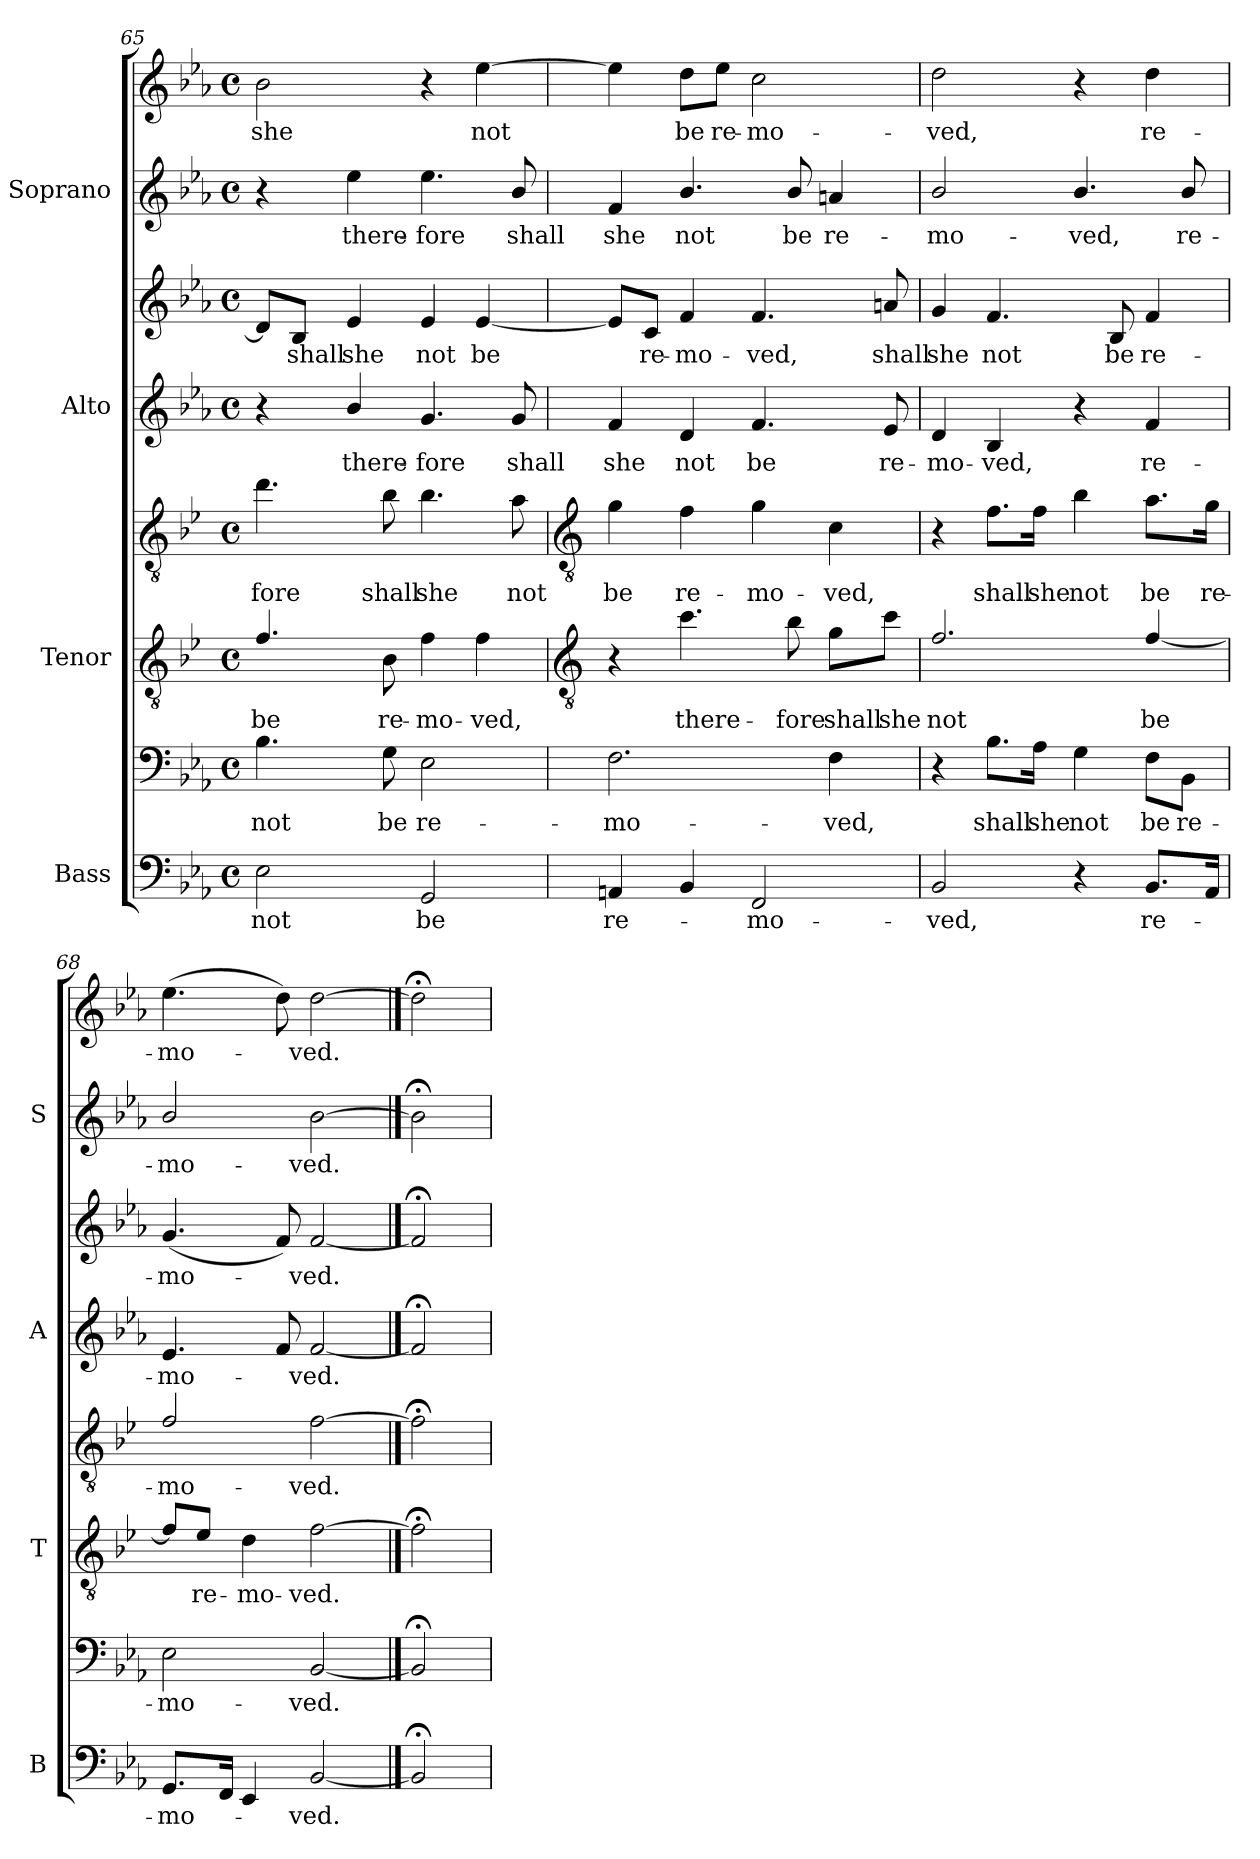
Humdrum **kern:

**kern	**text	**kern	**text	**kern	**text	**kern	**text	**kern	**text	**kern	**text	**kern	**text	**kern	**text
*part4	*part4	*part4	*part4	*part3	*part3	*part3	*part3	*part2	*part2	*part2	*part2	*part1	*part1	*part1	*part1
*staff8	*staff8	*staff7	*staff7	*staff6	*staff6	*staff5	*staff5	*staff4	*staff4	*staff3	*staff3	*staff2	*staff2	*staff1	*staff1
*I"Bass	*	*	*	*I"Tenor	*	*	*	*I"Alto	*	*	*	*I"Soprano	*	*	*
*I'B	*	*	*	*I'T	*	*	*	*I'A	*	*	*	*I'S	*	*	*
*clefF4	*	*clefF4	*	*clefGv2	*	*clefGv2	*	*clefG2	*	*clefG2	*	*clefG2	*	*clefG2	*
*	*	*	*	*ITrd4c7	*	*ITrd4c7	*	*	*	*	*	*	*	*	*
*k[b-e-a-]	*	*k[b-e-a-]	*	*k[b-e-a-]	*	*k[b-e-a-]	*	*k[b-e-a-]	*	*k[b-e-a-]	*	*k[b-e-a-]	*	*k[b-e-a-]	*
*E-:	*	*E-:	*	*E-:	*	*E-:	*	*E-:	*	*E-:	*	*E-:	*	*E-:	*
*M4/4	*	*M4/4	*	*M4/4	*	*M4/4	*	*M4/4	*	*M4/4	*	*M4/4	*	*M4/4	*
*met(c)	*	*met(c)	*	*met(c)	*	*met(c)	*	*met(c)	*	*met(c)	*	*met(c)	*	*met(c)	*
=65	=65	=65	=65	=65	=65	=65	=65	=65	=65	=65	=65	=65	=65	=65	=65
!	!LO:LY:b	!	!LO:LY:b	!	!LO:LY:b	!	!LO:LY:b	!	!	!	!	!	!	!	!LO:LY:b
2E-	-not	4.B-	not	4.B-/	be	4.g	fore	4r	.	8d/L]	.	4r	.	2b-	she
!	!	!	!	!	!	!	!	!	!	!	!LO:LY:b	!	!	!	!
.	.	.	.	.	.	.	.	.	.	8B-/J	shall	.	.	.	.
!	!	!	!	!	!	!	!	!	!LO:LY:b	!	!LO:LY:b	!	!LO:LY:b	!	!
.	.	.	.	.	.	.	.	4b-/	there-	4e-	she	4ee-	there-	.	.
!	!	!	!LO:LY:b	!	!LO:LY:b	!	!LO:LY:b	!	!	!	!	!	!	!	!
.	.	8G	be	8E-	re-	8e-	shall	.	.	.	.	.	.	.	.
!	!LO:LY:b	!	!LO:LY:b	!	!LO:LY:b	!	!LO:LY:b	!	!LO:LY:b	!	!LO:LY:b	!	!LO:LY:b	!	!
2GG	be	2E-	re-	4B-	-mo-	4.e-	she	4.g	-fore	4e-	not	4.ee-	-fore	4r	.
!	!	!	!	!	!LO:LY:b	!	!	!	!	!	!LO:LY:b	!	!	!	!LO:LY:b
.	.	.	.	4B-	-ved,	.	.	.	.	[4e-	be	.	.	[4ee-	not
!	!	!	!	!	!	!	!LO:LY:b	!	!LO:LY:b	!	!	!	!LO:LY:b	!	!
.	.	.	.	.	.	8d	not	8g	shall	.	.	8b-/	shall	.	.
!!LO:LB:g=z
=66	=66	=66	=66	=66	=66	=66	=66	=66	=66	=66	=66	=66	=66	=66	=66
*	*	*	*	*clefGv2	*	*clefGv2	*	*	*	*	*	*	*	*	*
!	!LO:LY:b	!	!LO:LY:b	!	!	!	!LO:LY:b	!	!LO:LY:b	!	!	!	!LO:LY:b	!	!
4AAn	re-	2.F	mo-	4r	.	4c	be	4f	she	8e-/L]	.	4f	-she	4ee-]	.
!	!	!	!	!	!	!	!	!	!	!	!LO:LY:b	!	!	!	!
.	.	.	.	.	.	.	.	.	.	8c/J	re-	.	.	.	.
!	!	!	!	!	!LO:LY:b	!	!LO:LY:b	!	!LO:LY:b	!	!LO:LY:b	!	!LO:LY:b	!	!LO:LY:b
4BB-	.	.	.	4.f	there-	4B-	re-	4d	not	4f	-mo-	4.b-/	not	8dd\L	be
!	!	!	!	!	!	!	!	!	!	!	!	!	!	!	!LO:LY:b
.	.	.	.	.	.	.	.	.	.	.	.	.	.	8ee-\J	re-
!	!LO:LY:b	!	!	!	!	!	!LO:LY:b	!	!LO:LY:b	!	!LO:LY:b	!	!	!	!LO:LY:b
2FF	mo-	.	.	.	.	4c	-mo-	4.f	be	4.f	-ved,	.	.	2cc	-mo-
!	!	!	!	!	!LO:LY:b	!	!	!	!	!	!	!	!LO:LY:b	!	!
.	.	.	.	8e-	-fore	.	.	.	.	.	.	8b-/	be	.	.
!	!	!	!LO:LY:b	!	!LO:LY:b	!	!LO:LY:b	!	!	!	!	!	!LO:LY:b	!	!
.	.	4F	-ved,	8c\L	shall	4F	-ved,	.	.	.	.	4an	re-	.	.
!	!	!	!	!	!LO:LY:b	!	!	!	!LO:LY:b	!	!LO:LY:b	!	!	!	!
.	.	.	.	8f\J	she	.	.	8e-	re-	8an	shall	.	.	.	.
=67	=67	=67	=67	=67	=67	=67	=67	=67	=67	=67	=67	=67	=67	=67	=67
!	!LO:LY:b	!	!	!	!LO:LY:b	!	!	!	!LO:LY:b	!	!LO:LY:b	!	!LO:LY:b	!	!LO:LY:b
2BB-	-ved,	4r	.	2.B-/	-not	4r	.	4d	-mo-	4g	-she	2b-/	-mo-	2dd	-ved,
!	!	!	!LO:LY:b	!	!	!	!LO:LY:b	!	!LO:LY:b	!	!LO:LY:b	!	!	!	!
.	.	8.B-\L	-shall	.	.	8.B-\L	shall	4B-	-ved,	4.f	not	.	.	.	.
!	!	!	!LO:LY:b	!	!	!	!LO:LY:b	!	!	!	!	!	!	!	!
.	.	16A-\Jk	she	.	.	16B-\Jk	she	.	.	.	.	.	.	.	.
!	!	!	!LO:LY:b	!	!	!	!LO:LY:b	!	!	!	!	!	!LO:LY:b	!	!
4r	.	4G	not	.	.	4e-	not	4r	.	.	.	4.b-/	-ved,	4r	.
!	!	!	!	!	!	!	!	!	!	!	!LO:LY:b	!	!	!	!
.	.	.	.	.	.	.	.	.	.	8B-	be	.	.	.	.
!	!LO:LY:b	!	!LO:LY:b	!	!LO:LY:b	!	!LO:LY:b	!	!LO:LY:b	!	!LO:LY:b	!	!	!	!LO:LY:b
8.BB-L	re-	8F\L	be	[4B-/	be	8.d\L	be	4f	re-	4f	re-	.	.	4dd	re-
!	!	!	!LO:LY:b	!	!	!	!	!	!	!	!	!	!LO:LY:b	!	!
.	.	8BB-\J	re-	.	.	.	.	.	.	.	.	8b-/	re-	.	.
!	!	!	!	!	!	!	!LO:LY:b	!	!	!	!	!	!	!	!
16AA-J	.	.	.	.	.	16c\Jk	re-	.	.	.	.	.	.	.	.
=68	=68	=68	=68	=68	=68	=68	=68	=68	=68	=68	=68	=68	=68	=68	=68
!	!LO:LY:b	!	!LO:LY:b	!	!	!	!LO:LY:b	!	!LO:LY:b	!	!LO:LY:b	!	!LO:LY:b	!	!LO:LY:b
8.GGL	mo-	2E-	mo-	8B-/L]	.	2B-/	mo-	4.e-	mo-	(<4.g	-mo-	2b-/	mo-	(>4.ee-	-mo-
!	!	!	!	!	!LO:LY:b	!	!	!	!	!	!	!	!	!	!
.	.	.	.	8A-/J	re-	.	.	.	.	.	.	.	.	.	.
16FFJ	.	.	.	.	.	.	.	.	.	.	.	.	.	.	.
!	!	!	!	!	!LO:LY:b	!	!	!	!	!	!	!	!	!	!
4EE-	.	.	.	4G	-mo-	.	.	.	.	.	.	.	.	.	.
.	.	.	.	.	.	.	.	8f	.	8f)	.	.	.	8dd)	.
!	!LO:LY:b	!	!LO:LY:b	!	!LO:LY:b	!	!LO:LY:b	!	!LO:LY:b	!	!LO:LY:b	!	!LO:LY:b	!	!LO:LY:b
[2BB-	ved.	[2BB-	-ved.	[2B-	-ved.	[2B-	-ved.	[2f	ved.	[2f	ved.	[2b-	-ved.	[2dd	ved.
==69	==69	==69	==69	==69	==69	==69	==69	==69	==69	==69	==69	==69	==69	==69	==69
2BB-;<]	.	2BB-;<]	.	2B-;<]	.	2B-;<]	.	2f;<]	.	2f;<]	.	2b-;<]	.	2dd;<]	.
=	=	=	=	=	=	=	=	=	=	=	=	=	=	=	=
*-	*-	*-	*-	*-	*-	*-	*-	*-	*-	*-	*-	*-	*-	*-	*-
